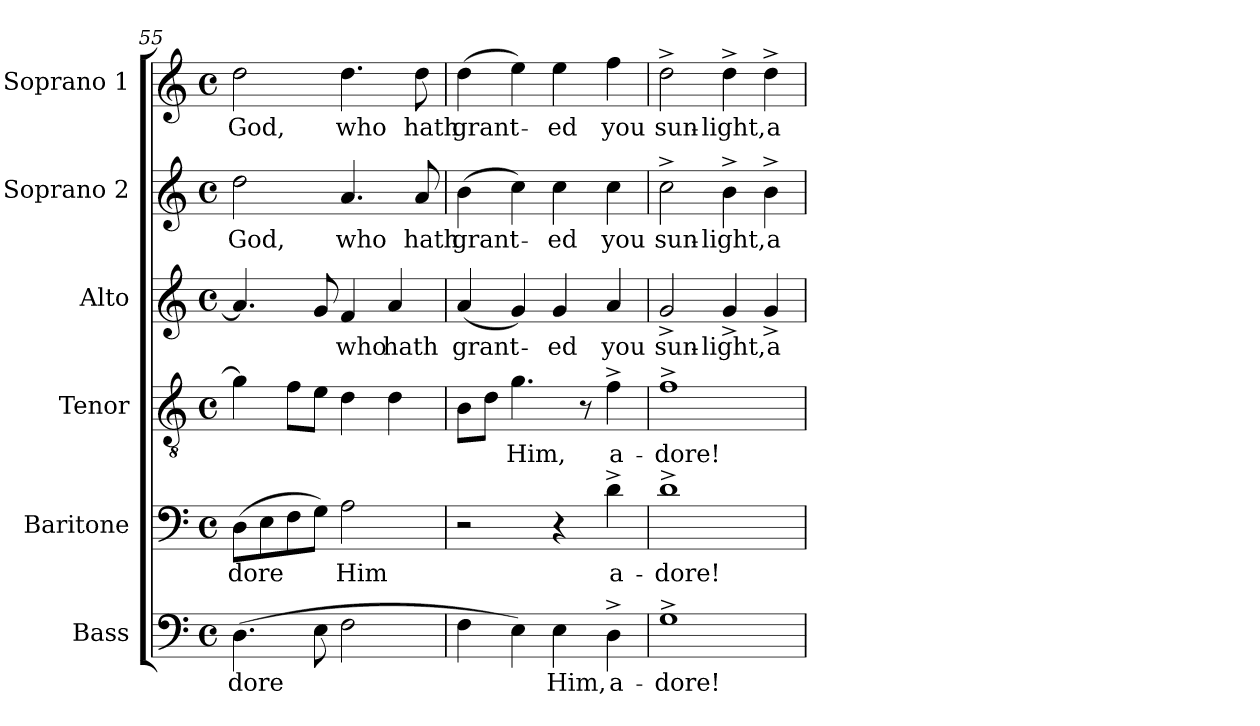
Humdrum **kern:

**kern	**text	**kern	**text	**kern	**text	**kern	**text	**kern	**text	**kern	**text
*part6	*part6	*part5	*part5	*part4	*part4	*part3	*part3	*part2	*part2	*part1	*part1
*staff6	*staff6	*staff5	*staff5	*staff4	*staff4	*staff3	*staff3	*staff2	*staff2	*staff1	*staff1
*I"Bass	*	*I"Baritone	*	*I"Tenor	*	*I"Alto	*	*I"Soprano 2	*	*I"Soprano 1	*
*I'B.	*	*I'Bar.	*	*I'T.	*	*I'A.	*	*I'S2.	*	*I'S1.	*
*clefF4	*	*clefF4	*	*clefGv2	*	*clefG2	*	*clefG2	*	*clefG2	*
*	*	*	*	*ITrd7c12	*	*	*	*	*	*	*
*k[]	*	*k[]	*	*k[]	*	*k[]	*	*k[]	*	*k[]	*
*C:	*	*C:	*	*C:	*	*C:	*	*C:	*	*C:	*
*M4/4	*	*M4/4	*	*M4/4	*	*M4/4	*	*M4/4	*	*M4/4	*
*met(c)	*	*met(c)	*	*met(c)	*	*met(c)	*	*met(c)	*	*met(c)	*
=55	=55	=55	=55	=55	=55	=55	=55	=55	=55	=55	=55
!	!LO:LY:b:color=#000000	!	!	!	!	!	!	!	!	!	!
!	!	!	!LO:LY:b:color=#000000	!	!	!	!	!	!	!	!
!	!	!	!	!	!	!	!	!	!LO:LY:b:color=#000000	!	!
!	!	!	!	!	!	!	!	!	!	!	!LO:LY:b:color=#000000
(4.Di\	-dore	(8Di\L	-dore	4Gi\]	.	4.ai/]	.	2ddi\	God,	2ddi\	God,
.	.	8Ei\	.	.	.	.	.	.	.	.	.
.	.	8Fi\	.	8Fi\L	.	.	.	.	.	.	.
8Ei\	.	8Gi\J)	.	8Ei\J	.	8gi/	.	.	.	.	.
!	!	!	!LO:LY:b:color=#000000	!	!	!	!	!	!	!	!
!	!	!	!	!	!	!	!LO:LY:b:color=#000000	!	!	!	!
!	!	!	!	!	!	!	!	!	!LO:LY:b:color=#000000	!	!
!	!	!	!	!	!	!	!	!	!	!	!LO:LY:b:color=#000000
2Fi\	.	2Ai\	Him	4Di\	.	4fi/	who	4.ai/	who	4.ddi\	who
!	!	!	!	!	!	!	!LO:LY:b:color=#000000	!	!	!	!
.	.	.	.	4Di\	.	4ai/	hath	.	.	.	.
!	!	!	!	!	!	!	!	!	!LO:LY:b:color=#000000	!	!
!	!	!	!	!	!	!	!	!	!	!	!LO:LY:b:color=#000000
.	.	.	.	.	.	.	.	8ai/	hath	8ddi\	hath
=56	=56	=56	=56	=56	=56	=56	=56	=56	=56	=56	=56
!	!	!	!	!	!	!	!LO:LY:b:color=#000000	!	!	!	!
!	!	!	!	!	!	!	!	!	!LO:LY:b:color=#000000	!	!
!	!	!	!	!	!	!	!	!	!	!	!LO:LY:b:color=#000000
4Fi\	.	2r	.	8BBi\L	.	(4ai/	grant-	(4bi\	grant-	(4ddi\	grant-
.	.	.	.	8Di\J	.	.	.	.	.	.	.
!	!	!	!	!	!LO:LY:b:color=#000000	!	!	!	!	!	!
4Ei\)	.	.	.	4.Gi\	Him,	4gi/)	.	4cci\)	.	4eei\)	.
!	!LO:LY:b:color=#000000	!	!	!	!	!	!	!	!	!	!
!	!	!	!	!	!	!	!LO:LY:b:color=#000000	!	!	!	!
!	!	!	!	!	!	!	!	!	!LO:LY:b:color=#000000	!	!
!	!	!	!	!	!	!	!	!	!	!	!LO:LY:b:color=#000000
4Ei\	Him,	4r	.	.	.	4gi/	-ed	4cci\	-ed	4eei\	-ed
.	.	.	.	8r	.	.	.	.	.	.	.
!	!LO:LY:b:color=#000000	!	!	!	!	!	!	!	!	!	!
!	!	!	!LO:LY:b:color=#000000	!	!	!	!	!	!	!	!
!	!	!	!	!	!LO:LY:b:color=#000000	!	!	!	!	!	!
!	!	!	!	!	!	!	!LO:LY:b:color=#000000	!	!	!	!
!	!	!	!	!	!	!	!	!	!LO:LY:b:color=#000000	!	!
!	!	!	!	!	!	!	!	!	!	!	!LO:LY:b:color=#000000
4D^i\	a-	4d^i\	a-	4F^i\	a-	4ai/	you	4cci\	you	4ffi\	you
=57	=57	=57	=57	=57	=57	=57	=57	=57	=57	=57	=57
!	!LO:LY:b:color=#000000	!	!	!	!	!	!	!	!	!	!
!	!	!	!LO:LY:b:color=#000000	!	!	!	!	!	!	!	!
!	!	!	!	!	!LO:LY:b:color=#000000	!	!	!	!	!	!
!	!	!	!	!	!	!	!LO:LY:b:color=#000000	!	!	!	!
!	!	!	!	!	!	!	!	!	!LO:LY:b:color=#000000	!	!
!	!	!	!	!	!	!	!	!	!	!	!LO:LY:b:color=#000000
1G^i	-dore!	1d^i	-dore!	1F^i	-dore!	2g^i/	sun-	2cc^i\	sun-	2dd^i\	sun-
!	!	!	!	!	!	!	!LO:LY:b:color=#000000	!	!	!	!
!	!	!	!	!	!	!	!	!	!LO:LY:b:color=#000000	!	!
!	!	!	!	!	!	!	!	!	!	!	!LO:LY:b:color=#000000
.	.	.	.	.	.	4g^i/	-light,	4b^i\	-light,	4dd^i\	-light,
!	!	!	!	!	!	!	!LO:LY:b:color=#000000	!	!	!	!
!	!	!	!	!	!	!	!	!	!LO:LY:b:color=#000000	!	!
!	!	!	!	!	!	!	!	!	!	!	!LO:LY:b:color=#000000
.	.	.	.	.	.	4g^i/	a-	4b^i\	a-	4dd^i\	a-
=	=	=	=	=	=	=	=	=	=	=	=
*-	*-	*-	*-	*-	*-	*-	*-	*-	*-	*-	*-
